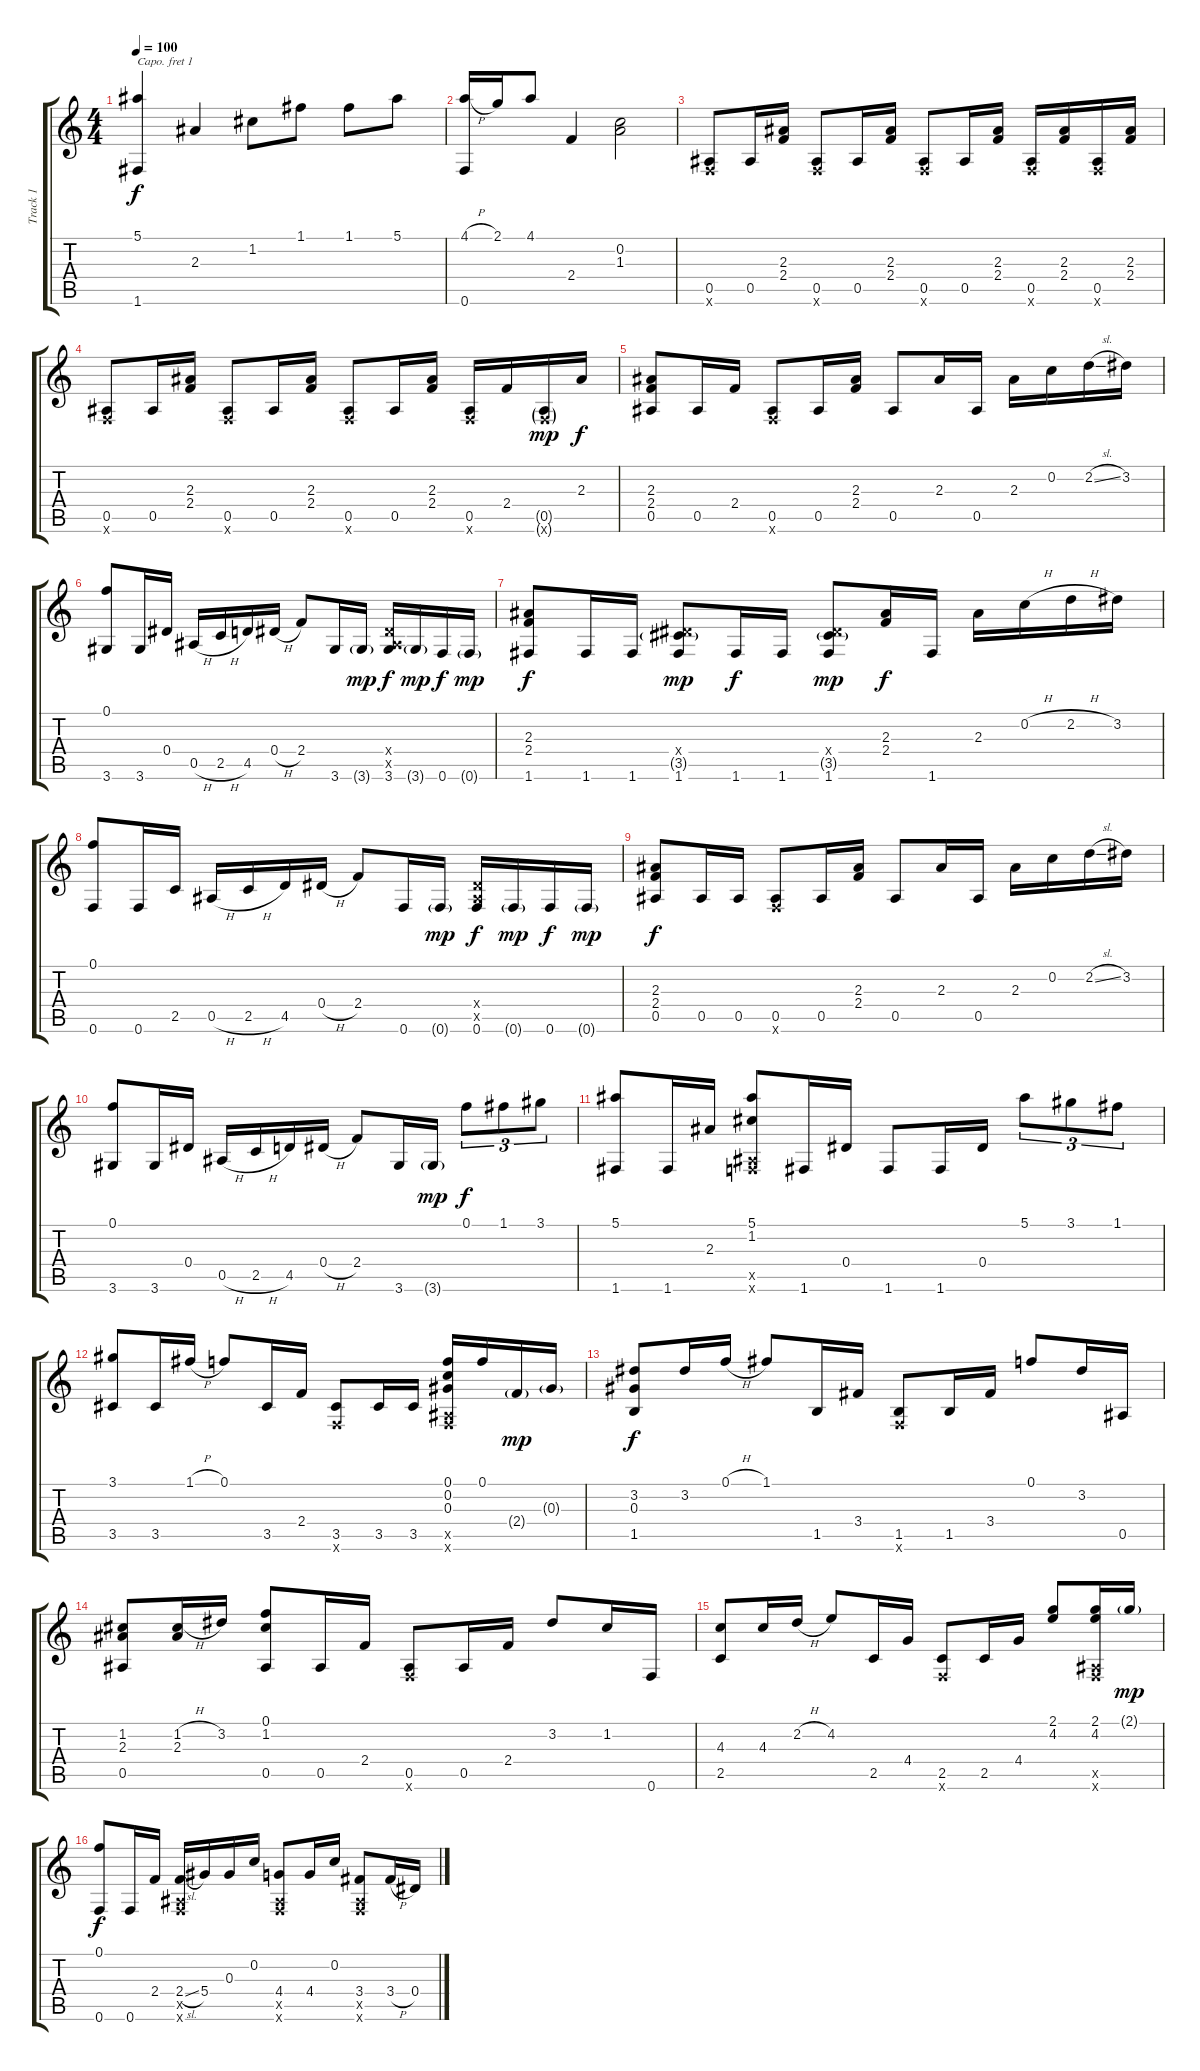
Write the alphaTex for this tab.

\track ("Track 1" "Track 1") {instrument acousticguitarsteel}
\staff {score tabs}
\capo 1
\tuning (E4 B3 G3 D3 A2 E2) {hide}
\ts (4 4)
\tempo 100
\clef g2
\ks c
(5.1 1.6).4{dy f} 2.3.4 1.2.8 1.1.8 1.1.8 5.1.8 |
(4.1{h} 0.6).16 2.1.16 4.1.8 2.4.4 (0.2 1.3).2 |
(0.5 0.6{x}).8 0.5.16 (2.3 2.4).16 (0.5 0.6{x}).8 0.5.16 (2.3 2.4).16 (0.5 0.6{x}).8 0.5.16 (2.3 2.4).16 (0.5 0.6{x}).16 (2.3 2.4).16 (0.5 0.6{x}).16 (2.3 2.4).16 |
(0.5 0.6{x}).8 0.5.16 (2.3 2.4).16 (0.5 0.6{x}).8 0.5.16 (2.3 2.4).16 (0.5 0.6{x}).8 0.5.16 (2.3 2.4).16 (0.5 0.6{x}).16 2.4.16 (0.5{g} 0.6{g x}).16{dy mp} 2.3.16{dy f} |
(2.3 2.4 0.5).8 0.5.16 2.4.16 (0.5 0.6{x}).8 0.5.16 (2.3 2.4).16 0.5.8 2.3.16 0.5.16 2.3.16 0.2.16 2.2{sl}.16 3.2.16 |
(0.1 3.6).8 3.6.16 0.4.16 0.5{h}.16 2.5{h}.16 4.5.16 0.4{h}.16 2.4.8 3.6.16 3.6{g}.16{dy mp} (0.4{x} 0.5{x} 3.6).16{dy f} 3.6{g}.16{dy mp} 0.6.16{dy f} 0.6{g}.16{dy mp} |
(2.3 2.4 1.6).8{dy f} 1.6.16 1.6.16 (0.4{x} 3.5{g} 1.6).8{dy mp} 1.6.16{dy f} 1.6.16 (0.4{x} 3.5{g} 1.6).8{dy mp} (2.3 2.4).16{dy f} 1.6.16 2.3.16 0.2{h}.16 2.2{h}.16 3.2.16 |
(0.1 0.6).8 0.6.16 2.5.16 0.5{h}.16 2.5{h}.16 4.5.16 0.4{h}.16 2.4.8 0.6.16 0.6{g}.16{dy mp} (0.4{x} 0.5{x} 0.6).16{dy f} 0.6{g}.16{dy mp} 0.6.16{dy f} 0.6{g}.16{dy mp} |
(2.3 2.4 0.5).8{dy f} 0.5.16 0.5.16 (0.5 0.6{x}).8 0.5.16 (2.3 2.4).16 0.5.8 2.3.16 0.5.16 2.3.16 0.2.16 2.2{sl}.16 3.2.16 |
(0.1 3.6).8 3.6.16 0.4.16 0.5{h}.16 2.5{h}.16 4.5.16 0.4{h}.16 2.4.8 3.6.16 3.6{g}.16{dy mp} 0.1.8{tu (3 2) dy f} 1.1.8{tu (3 2)} 3.1.8{tu (3 2)} |
(5.1 1.6).8 1.6.16 2.3.16 (5.1 1.2 0.5{x} 0.6{x}).8 1.6.16 0.4.16 1.6.8 1.6.16 0.4.16 5.1.8{tu (3 2)} 3.1.8{tu (3 2)} 1.1.8{tu (3 2)} |
(3.1 3.5).8 3.5.16 1.1{h}.16 0.1.8 3.5.16 2.4.16 (3.5 0.6{x}).8 3.5.16 3.5.16 (0.1 0.2 0.3 0.5{x} 0.6{x}).16 0.1.16 2.4{g}.16{dy mp} 0.3{g}.16 |
(3.2 0.3 1.5).8{dy f} 3.2.16 0.1{h}.16 1.1.8 1.5.16 3.4.16 (1.5 0.6{x}).8 1.5.16 3.4.16 0.1.8 3.2.16 0.5.16 |
(1.2 2.3 0.5).8 (1.2{h} 2.3).16 3.2.16 (0.1 1.2 0.5).8 0.5.16 2.4.16 (0.5 0.6{x}).8 0.5.16 2.4.16 3.2.8 1.2.16 0.6.16 |
(4.3 2.5).8 4.3.16 2.2{h}.16 4.2.8 2.5.16 4.4.16 (2.5 0.6{x}).8 2.5.16 4.4.16 (2.1 4.2).8 (2.1 4.2 0.5{x} 0.6{x}).16 2.1{g}.16{dy mp} |
(0.1 0.6).8{dy f} 0.6.16 2.4.16 (2.4{sl} 0.5{x} 0.6{x}).16 5.4.16 0.3.16 0.2.16 (4.4 0.5{x} 0.6{x}).8 4.4.16 0.2.16 (3.4 0.5{x} 0.6{x}).8 3.4{h}.16 0.4.16
